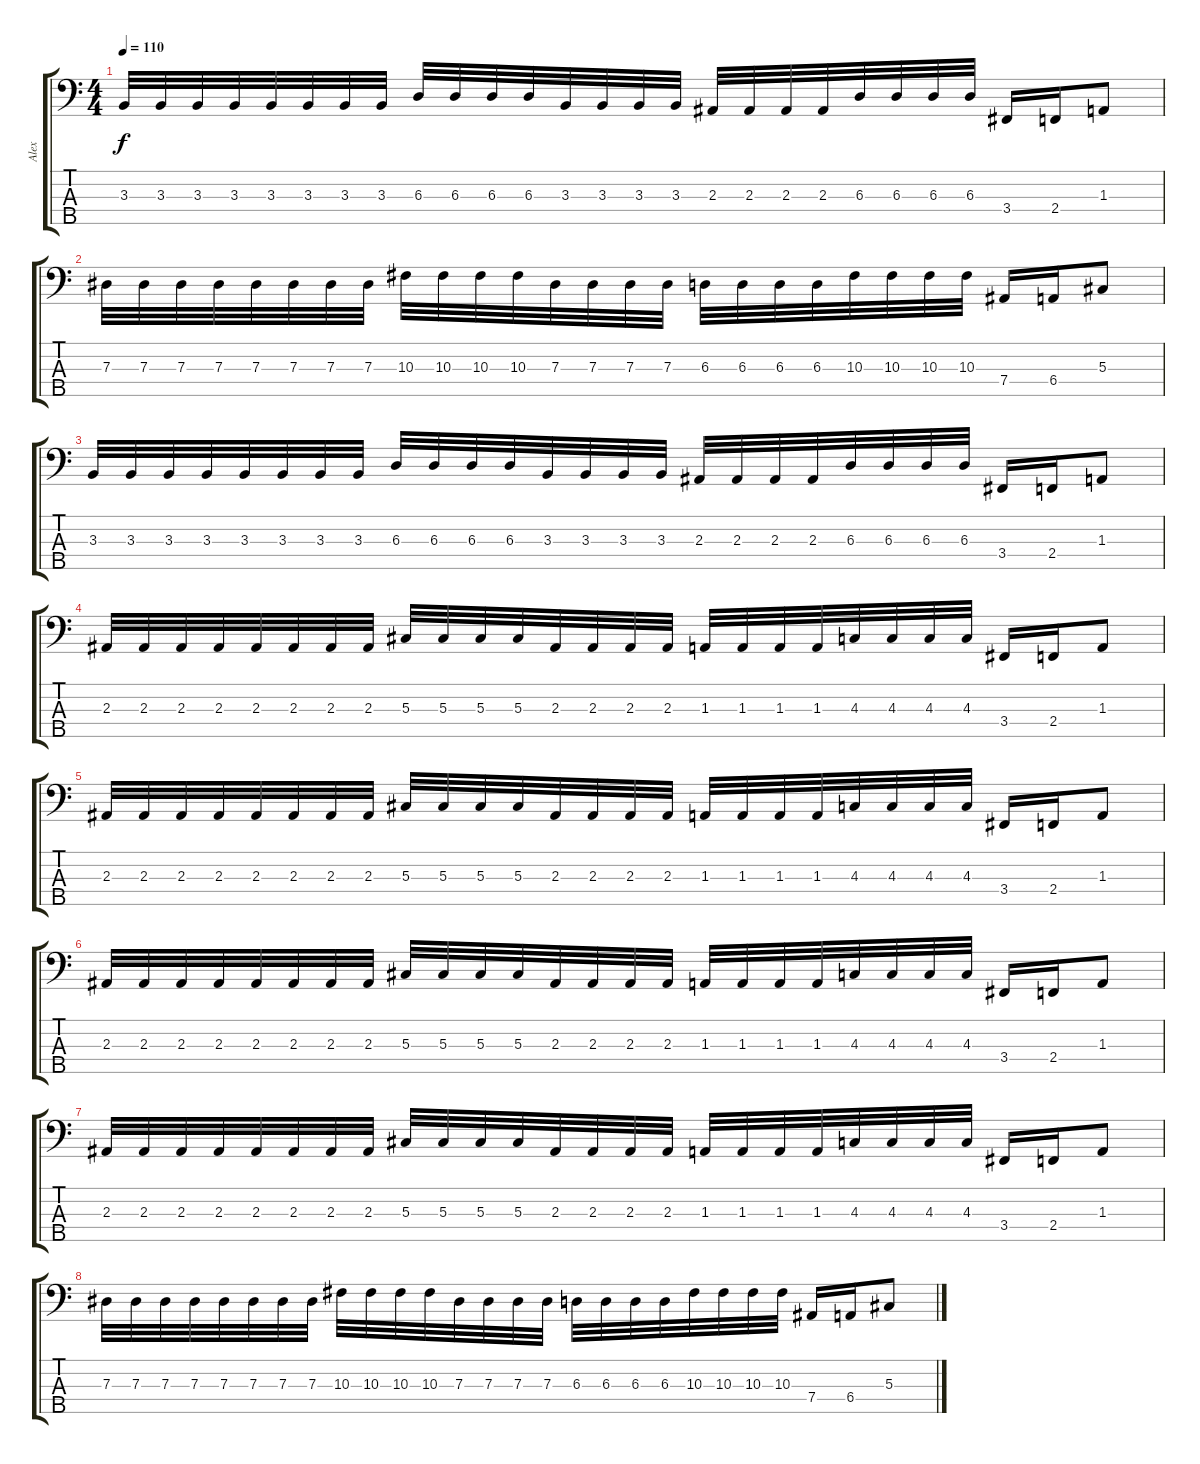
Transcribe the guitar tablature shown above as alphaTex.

\track ("Alex" "Alex") {solo instrument electricbassfinger}
\staff {score tabs}
\tuning (Gb2 Db2 Ab1 Eb1 Bb0) {hide}
\ts (4 4)
\tempo 110
\clef f4
\ks c
3.3.32{dy f} 3.3.32 3.3.32 3.3.32 3.3.32 3.3.32 3.3.32 3.3.32 6.3.32 6.3.32 6.3.32 6.3.32 3.3.32 3.3.32 3.3.32 3.3.32 2.3.32 2.3.32 2.3.32 2.3.32 6.3.32 6.3.32 6.3.32 6.3.32 3.4.16 2.4.16 1.3.8 |
7.3.32 7.3.32 7.3.32 7.3.32 7.3.32 7.3.32 7.3.32 7.3.32 10.3.32 10.3.32 10.3.32 10.3.32 7.3.32 7.3.32 7.3.32 7.3.32 6.3.32 6.3.32 6.3.32 6.3.32 10.3.32 10.3.32 10.3.32 10.3.32 7.4.16 6.4.16 5.3.8 |
3.3.32 3.3.32 3.3.32 3.3.32 3.3.32 3.3.32 3.3.32 3.3.32 6.3.32 6.3.32 6.3.32 6.3.32 3.3.32 3.3.32 3.3.32 3.3.32 2.3.32 2.3.32 2.3.32 2.3.32 6.3.32 6.3.32 6.3.32 6.3.32 3.4.16 2.4.16 1.3.8 |
2.3.32 2.3.32 2.3.32 2.3.32 2.3.32 2.3.32 2.3.32 2.3.32 5.3.32 5.3.32 5.3.32 5.3.32 2.3.32 2.3.32 2.3.32 2.3.32 1.3.32 1.3.32 1.3.32 1.3.32 4.3.32 4.3.32 4.3.32 4.3.32 3.4.16 2.4.16 1.3.8 |
2.3.32 2.3.32 2.3.32 2.3.32 2.3.32 2.3.32 2.3.32 2.3.32 5.3.32 5.3.32 5.3.32 5.3.32 2.3.32 2.3.32 2.3.32 2.3.32 1.3.32 1.3.32 1.3.32 1.3.32 4.3.32 4.3.32 4.3.32 4.3.32 3.4.16 2.4.16 1.3.8 |
2.3.32 2.3.32 2.3.32 2.3.32 2.3.32 2.3.32 2.3.32 2.3.32 5.3.32 5.3.32 5.3.32 5.3.32 2.3.32 2.3.32 2.3.32 2.3.32 1.3.32 1.3.32 1.3.32 1.3.32 4.3.32 4.3.32 4.3.32 4.3.32 3.4.16 2.4.16 1.3.8 |
2.3.32 2.3.32 2.3.32 2.3.32 2.3.32 2.3.32 2.3.32 2.3.32 5.3.32 5.3.32 5.3.32 5.3.32 2.3.32 2.3.32 2.3.32 2.3.32 1.3.32 1.3.32 1.3.32 1.3.32 4.3.32 4.3.32 4.3.32 4.3.32 3.4.16 2.4.16 1.3.8 |
7.3.32 7.3.32 7.3.32 7.3.32 7.3.32 7.3.32 7.3.32 7.3.32 10.3.32 10.3.32 10.3.32 10.3.32 7.3.32 7.3.32 7.3.32 7.3.32 6.3.32 6.3.32 6.3.32 6.3.32 10.3.32 10.3.32 10.3.32 10.3.32 7.4.16 6.4.16 5.3.8
